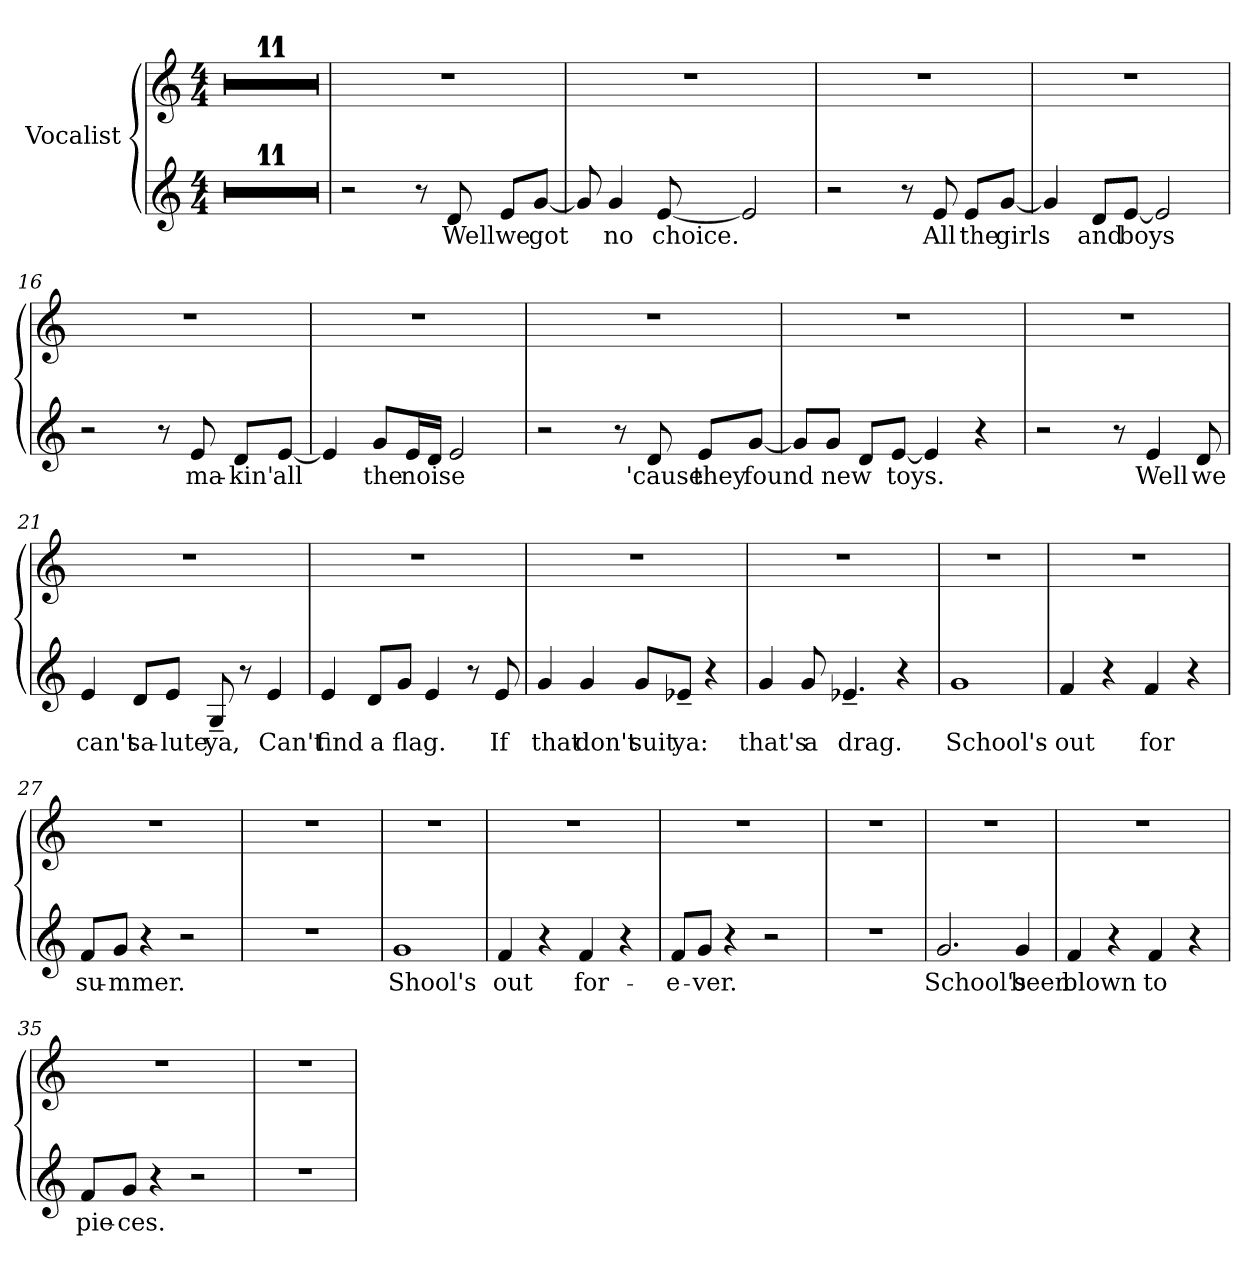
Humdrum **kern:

**kern	**text	**kern
*part1	*part1	*part1
*staff2	*staff2	*staff1
*I"Vocalist	*	*
*clefG2	*	*clefG2
*M4/4	*	*M4/4
=1	=1	=1
*clefG2	*	*clefG2
*M4/4	*	*M4/4
1r	.	1r
=2	=2	=2
1r	.	1r
=3	=3	=3
1r	.	1r
=4	=4	=4
1r	.	1r
=5	=5	=5
1r	.	1r
=6	=6	=6
1r	.	1r
=7	=7	=7
1r	.	1r
=8	=8	=8
1r	.	1r
=9	=9	=9
1r	.	1r
=10	=10	=10
1r	.	1r
=11	=11	=11
1r	.	1r
=12	=12	=12
2r	.	1r
8r	.	.
8d	Well	.
8e/L	we	.
[8g/J	got	.
=13	=13	=13
8g]	_	1r
4g	no	.
[8e	choice.	.
2e]	_	.
=14	=14	=14
2r	.	1r
8r	.	.
8e	All	.
8e/L	the	.
[8g/J	girls	.
=15	=15	=15
4g]	_	1r
8d/L	and	.
[8e/J	boys	.
2e]	_	.
=16	=16	=16
2r	.	1r
8r	.	.
8e	ma-	.
8d/L	-kin'	.
[8e/J	all	.
=17	=17	=17
4e]	_	1r
8g/L	the	.
16e/L	noise	.
16d/JJ	_	.
2e	_	.
=18	=18	=18
2r	.	1r
8r	.	.
8d	'cause	.
8e/L	they	.
[8g/J	found	.
=19	=19	=19
8g/L]	_	1r
8g/J	new	.
8d/L	_	.
[8e/J	toys.	.
4e]	_	.
4r	.	.
=20	=20	=20
2r	.	1r
8r	.	.
4e	Well	.
8d	we	.
=21	=21	=21
4e	can't	1r
8d/L	sa-	.
8e/J	-lute	.
8G~	ya,	.
8r	.	.
4e	Can't	.
=22	=22	=22
4e	find	1r
8d/L	a	.
8g/J	flag.	.
4e	_	.
8r	.	.
8e	If	.
=23	=23	=23
4g	that	1r
4g	don't	.
8g/L	suit	.
8e-X~/J	ya:	.
4r	.	.
=24	=24	=24
4g	that's	1r
8g	a	.
4.e-X~	drag.	.
4r	.	.
=25	=25	=25
1g	School's-	1r
=26	=26	=26
4f	-out	1r
4r	.	.
4f	for	.
4r	.	.
=27	=27	=27
8f/L	su-	1r
8g/J	-mmer.	.
4r	.	.
2r	.	.
=28	=28	=28
1r	.	1r
=29	=29	=29
1g	Shool's	1r
=30	=30	=30
4f	out	1r
4r	.	.
4f	for-	.
4r	.	.
=31	=31	=31
8f/L	-e-	1r
8g/J	-ver.	.
4r	.	.
2r	.	.
=32	=32	=32
1r	.	1r
=33	=33	=33
2.g	School's	1r
4g	been	.
=34	=34	=34
4f	blown	1r
4r	.	.
4f	to	.
4r	.	.
=35	=35	=35
8f/L	pie-	1r
8g/J	-ces.	.
4r	.	.
2r	.	.
=36	=36	=36
1r	.	1r
=	=	=
*-	*-	*-
